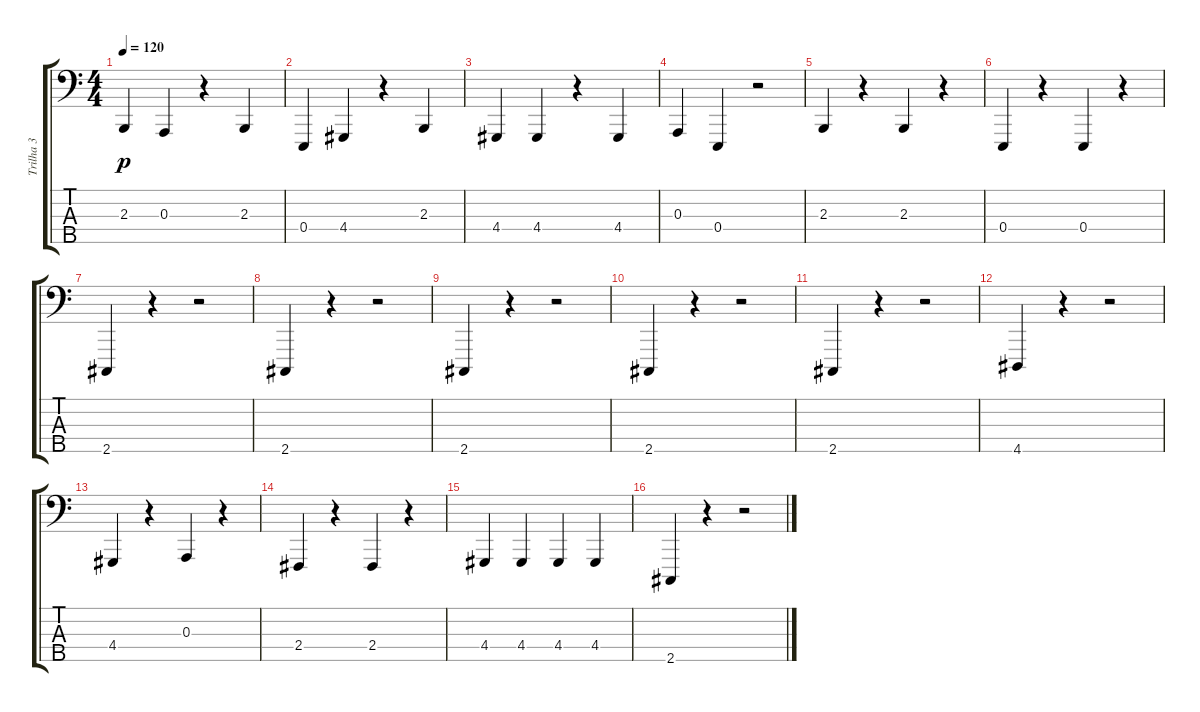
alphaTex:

\track ("Trilha 3" "Trilha 3") {instrument acousticgrandpiano}
\staff {score tabs}
\tuning (G2 D2 A1 E1 B0) {hide}
\ts (4 4)
\tempo 120
\clef f4
\ks c
2.3.4{dy p} 0.3.4 r.4 2.3.4 |
0.4.4 4.4.4 r.4 2.3.4 |
4.4.4 4.4.4 r.4 4.4.4 |
0.3.4 0.4.4 r.2 |
2.3.4 r.4 2.3.4 r.4 |
0.4.4 r.4 0.4.4 r.4 |
2.5.4 r.4 r.2 |
2.5.4 r.4 r.2 |
2.5.4 r.4 r.2 |
2.5.4 r.4 r.2 |
2.5.4 r.4 r.2 |
4.5.4 r.4 r.2 |
4.4.4 r.4 0.3.4 r.4 |
2.4.4 r.4 2.4.4 r.4 |
4.4.4 4.4.4 4.4.4 4.4.4 |
2.5.4 r.4 r.2
